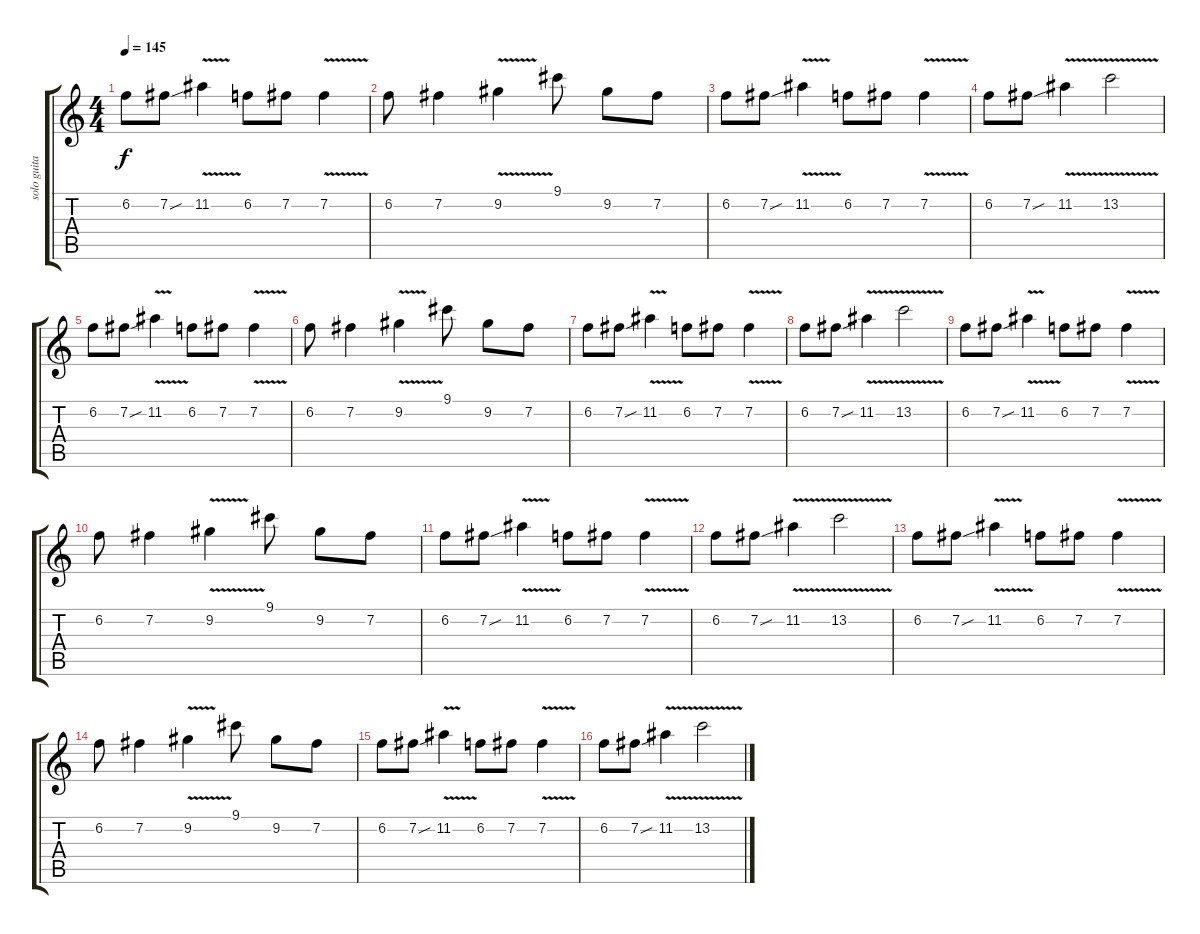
\track ("solo guitar" "solo guita") {instrument distortionguitar}
\staff {score tabs}
\tuning (E4 B3 G3 D3 A2 E2) {hide}
\ts (4 4)
\tempo 145
\clef g2
\ks c
6.2.8{dy f} 7.2{sou}.8 11.2{v}.4 6.2.8 7.2.8 7.2{v}.4 |
6.2.8 7.2.4 9.2{v}.4 9.1.8 9.2.8 7.2.8 |
6.2.8 7.2{sou}.8 11.2{v}.4 6.2.8 7.2.8 7.2{v}.4 |
6.2.8 7.2{sou}.8 11.2{v}.4 13.2{v}.2 |
6.2.8 7.2{sou}.8 11.2{v}.4 6.2.8 7.2.8 7.2{v}.4 |
6.2.8 7.2.4 9.2{v}.4 9.1.8 9.2.8 7.2.8 |
6.2.8 7.2{sou}.8 11.2{v}.4 6.2.8 7.2.8 7.2{v}.4 |
6.2.8 7.2{sou}.8 11.2{v}.4 13.2{v}.2 |
6.2.8 7.2{sou}.8 11.2{v}.4 6.2.8 7.2.8 7.2{v}.4 |
6.2.8 7.2.4 9.2{v}.4 9.1.8 9.2.8 7.2.8 |
6.2.8 7.2{sou}.8 11.2{v}.4 6.2.8 7.2.8 7.2{v}.4 |
6.2.8 7.2{sou}.8 11.2{v}.4 13.2{v}.2 |
6.2.8 7.2{sou}.8 11.2{v}.4 6.2.8 7.2.8 7.2{v}.4 |
6.2.8 7.2.4 9.2{v}.4 9.1.8 9.2.8 7.2.8 |
6.2.8 7.2{sou}.8 11.2{v}.4 6.2.8 7.2.8 7.2{v}.4 |
6.2.8 7.2{sou}.8 11.2{v}.4 13.2{v}.2
